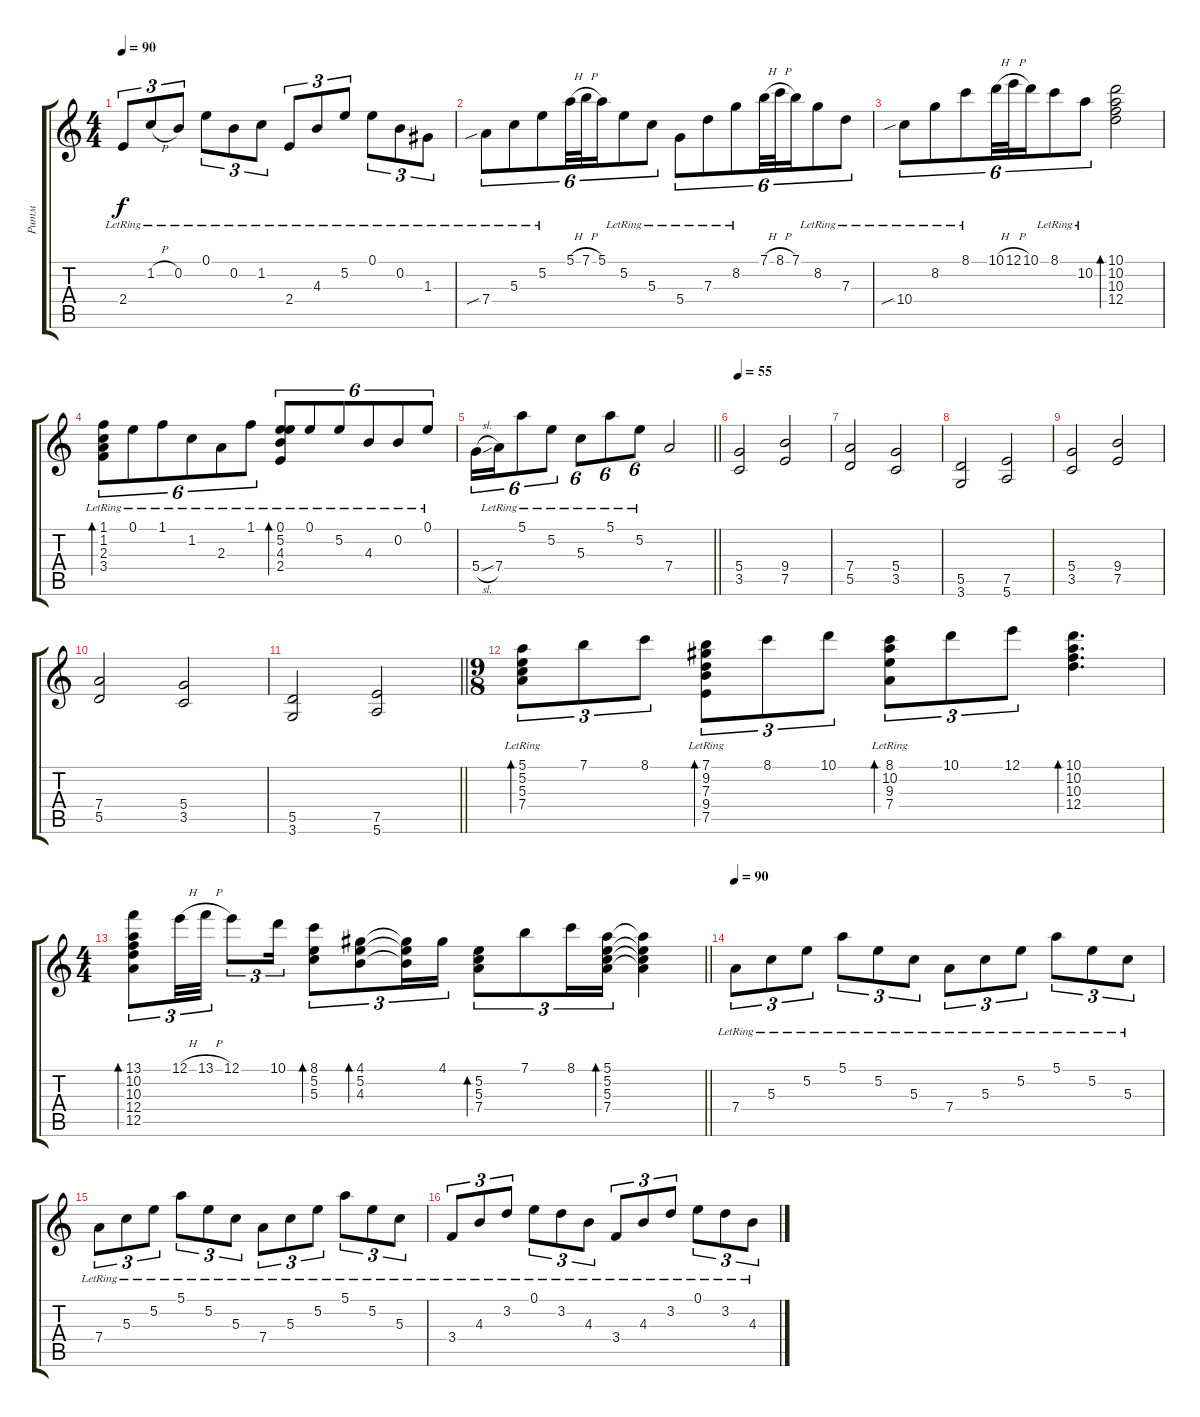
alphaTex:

\track ("Ритм" "Ритм") {instrument acousticguitarsteel}
\staff {score tabs}
\tuning (E4 B3 G3 D3 A2 E2) {hide}
\ts (4 4)
\tempo 90
\clef g2
\ks c
2.4{lr}.8{tu (3 2) dy f} 1.2{h lr}.8{tu (3 2)} 0.2{lr}.8{tu (3 2)} 0.1{lr}.8{tu (3 2)} 0.2{lr}.8{tu (3 2)} 1.2{lr}.8{tu (3 2)} 2.4{lr}.8{tu (3 2)} 4.3{lr}.8{tu (3 2)} 5.2{lr}.8{tu (3 2)} 0.1{lr}.8{tu (3 2)} 0.2{lr}.8{tu (3 2)} 1.3{lr}.8{tu (3 2)} |
7.4{sib lr}.8{tu (6 4)} 5.3{lr}.8{tu (6 4)} 5.2{lr}.8{tu (6 4)} 5.1{h}.32{tu (6 4)} 7.1{h}.32{tu (6 4)} 5.1.16{tu (6 4)} 5.2{lr}.8{tu (6 4)} 5.3{lr}.8{tu (6 4)} 5.4{lr}.8{tu (6 4)} 7.3{lr}.8{tu (6 4)} 8.2{lr}.8{tu (6 4)} 7.1{h}.32{tu (6 4)} 8.1{h}.32{tu (6 4)} 7.1.16{tu (6 4)} 8.2{lr}.8{tu (6 4)} 7.3{lr}.8{tu (6 4)} |
10.4{sib lr}.8{tu (6 4)} 8.2{lr}.8{tu (6 4)} 8.1{lr}.8{tu (6 4)} 10.1{h}.32{tu (6 4)} 12.1{h}.32{tu (6 4)} 10.1.16{tu (6 4)} 8.1{lr}.8{tu (6 4)} 10.2{lr}.8{tu (6 4)} (10.1 10.2 10.3 12.4).2{bd 120} |
(1.1{lr} 1.2{lr} 2.3{lr} 3.4{lr}).8{tu (6 4) bd 480} 0.1{lr}.8{tu (6 4)} 1.1{lr}.8{tu (6 4)} 1.2{lr}.8{tu (6 4)} 2.3{lr}.8{tu (6 4)} 1.1{lr}.8{tu (6 4)} (0.1{lr} 5.2{lr} 4.3{lr} 2.4{lr}).8{tu (6 4) bd 480} 0.1{lr}.8{tu (6 4)} 5.2{lr}.8{tu (6 4)} 4.3{lr}.8{tu (6 4)} 0.2{lr}.8{tu (6 4)} 0.1{lr}.8{tu (6 4)} |
\barLineRight lightlight
5.4{sl}.16{tu (6 4)} 7.4{lr}.16{tu (6 4)} 5.1{lr}.8{tu (6 4)} 5.2{lr}.8{tu (6 4)} 5.3{lr}.8{tu (6 4)} 5.1{lr}.8{tu (6 4)} 5.2{lr}.8{tu (6 4)} 7.4.2 |
\tempo 55
(5.4 3.5).2{instrument distortionguitar} (9.4 7.5).2 |
(7.4 5.5).2 (5.4 3.5).2 |
(5.5 3.6).2 (7.5 5.6).2 |
(5.4 3.5).2 (9.4 7.5).2 |
(7.4 5.5).2 (5.4 3.5).2 |
\barLineRight lightlight
(5.5 3.6).2 (7.5 5.6).2 |
\ts (9 8)
(5.1{lr} 5.2{lr} 5.3{lr} 7.4{lr}).8{tu (3 2) bd 120 instrument acousticguitarnylon} 7.1.8{tu (3 2)} 8.1.8{tu (3 2)} (7.1{lr} 9.2{lr} 7.3{lr} 9.4{lr} 7.5{lr}).8{tu (3 2) bd 120} 8.1.8{tu (3 2)} 10.1.8{tu (3 2)} (8.1{lr} 10.2{lr} 9.3{lr} 7.4{lr}).8{tu (3 2) bd 120} 10.1.8{tu (3 2)} 12.1.8{tu (3 2)} (10.1 10.2 10.3 12.4).4{d bd 120} |
\ts (4 4)
\barLineRight lightlight
(13.1 10.2 10.3 12.4 12.5).8{tu (3 2) bd 120} 12.1{h}.32{tu (3 2)} 13.1{h}.32{tu (3 2)} 12.1.8{tu (3 2)} 10.1.16{tu (3 2)} (8.1 5.2 5.3).8{tu (3 2) bd 120} (4.1 5.2 4.3).8{tu (3 2) bd 120} (4.1{t} 5.2{t} 4.3{t}).16{tu (3 2)} 4.1.16{tu (3 2)} (5.2 5.3 7.4).8{tu (3 2) bd 120} 7.1.8{tu (3 2)} 8.1.16{tu (3 2)} (5.1 5.2 5.3 7.4).16{tu (3 2) bd 120} (5.1{t} 5.2{t} 5.3{t} 7.4{t}).4 |
\tempo 90
7.4{lr}.8{tu (3 2)} 5.3{lr}.8{tu (3 2)} 5.2{lr}.8{tu (3 2)} 5.1{lr}.8{tu (3 2)} 5.2{lr}.8{tu (3 2)} 5.3{lr}.8{tu (3 2)} 7.4{lr}.8{tu (3 2)} 5.3{lr}.8{tu (3 2)} 5.2{lr}.8{tu (3 2)} 5.1{lr}.8{tu (3 2)} 5.2{lr}.8{tu (3 2)} 5.3{lr}.8{tu (3 2)} |
7.4{lr}.8{tu (3 2)} 5.3{lr}.8{tu (3 2)} 5.2{lr}.8{tu (3 2)} 5.1{lr}.8{tu (3 2)} 5.2{lr}.8{tu (3 2)} 5.3{lr}.8{tu (3 2)} 7.4{lr}.8{tu (3 2)} 5.3{lr}.8{tu (3 2)} 5.2{lr}.8{tu (3 2)} 5.1{lr}.8{tu (3 2)} 5.2{lr}.8{tu (3 2)} 5.3{lr}.8{tu (3 2)} |
3.4{lr}.8{tu (3 2)} 4.3{lr}.8{tu (3 2)} 3.2{lr}.8{tu (3 2)} 0.1{lr}.8{tu (3 2)} 3.2{lr}.8{tu (3 2)} 4.3{lr}.8{tu (3 2)} 3.4{lr}.8{tu (3 2)} 4.3{lr}.8{tu (3 2)} 3.2{lr}.8{tu (3 2)} 0.1{lr}.8{tu (3 2)} 3.2{lr}.8{tu (3 2)} 4.3{lr}.8{tu (3 2)}
